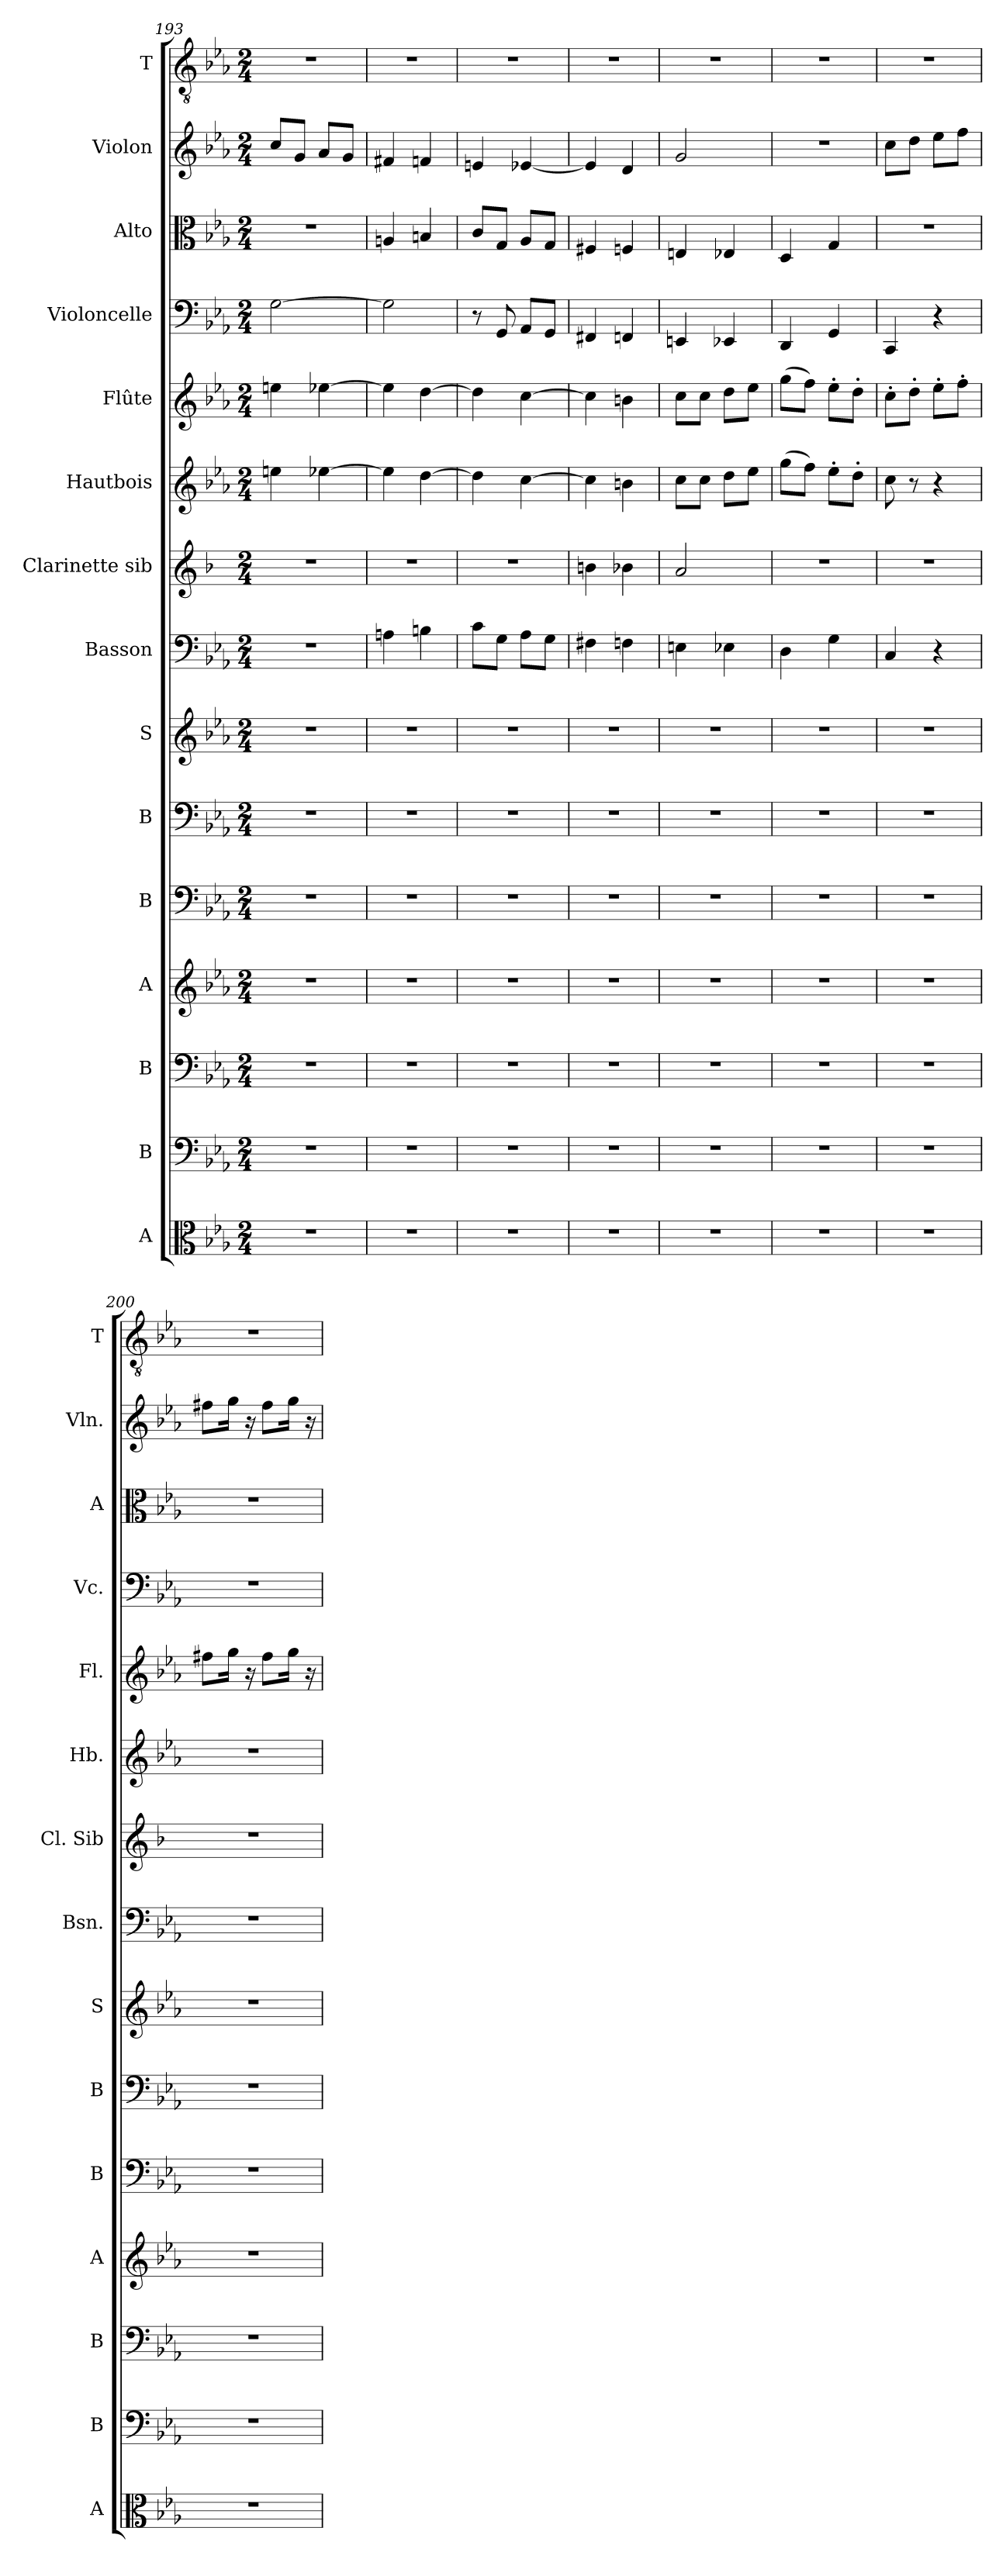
**kern	**kern	**kern	**kern	**kern	**kern	**kern	**kern	**kern	**kern	**kern	**kern	**kern	**kern	**kern
*part15	*part14	*part13	*part12	*part11	*part10	*part9	*part8	*part7	*part6	*part5	*part4	*part3	*part2	*part1
*staff15	*staff14	*staff13	*staff12	*staff11	*staff10	*staff9	*staff8	*staff7	*staff6	*staff5	*staff4	*staff3	*staff2	*staff1
*I"A	*I"B	*I"B	*I"A	*I"B	*I"B	*I"S	*I"Basson	*I"Clarinette sib	*I"Hautbois	*I"Flûte	*I"Violoncelle	*I"Alto	*I"Violon	*I"T
*I'A	*I'B	*I'B	*I'A	*I'B	*I'B	*I'S	*I'Bsn.	*I'Cl. Sib	*I'Hb.	*I'Fl.	*I'Vc.	*I'A	*I'Vln.	*I'T
*clefC3	*clefF4	*clefF4	*clefG2	*clefF4	*clefF4	*clefG2	*clefF4	*clefG2	*clefG2	*clefG2	*clefF4	*clefC3	*clefG2	*clefGv2
*	*	*	*	*	*	*	*	*ITrd1c2	*	*	*	*	*	*
*k[b-e-a-]	*k[b-e-a-]	*k[b-e-a-]	*k[b-e-a-]	*k[b-e-a-]	*k[b-e-a-]	*k[b-e-a-]	*k[b-e-a-]	*k[b-e-a-]	*k[b-e-a-]	*k[b-e-a-]	*k[b-e-a-]	*k[b-e-a-]	*k[b-e-a-]	*k[b-e-a-]
*c:	*c:	*c:	*c:	*c:	*c:	*c:	*c:	*c:	*c:	*c:	*c:	*c:	*c:	*c:
*M2/4	*M2/4	*M2/4	*M2/4	*M2/4	*M2/4	*M2/4	*M2/4	*M2/4	*M2/4	*M2/4	*M2/4	*M2/4	*M2/4	*M2/4
=193	=193	=193	=193	=193	=193	=193	=193	=193	=193	=193	=193	=193	=193	=193
2r	2r	2r	2r	2r	2r	2r	2r	2r	4een\	4een\	[2G\	2r	8cc/L	2r
.	.	.	.	.	.	.	.	.	.	.	.	.	8g/J	.
.	.	.	.	.	.	.	.	.	[4ee-X\	[4ee-X\	.	.	8a-/L	.
.	.	.	.	.	.	.	.	.	.	.	.	.	8g/J	.
=194	=194	=194	=194	=194	=194	=194	=194	=194	=194	=194	=194	=194	=194	=194
2r	2r	2r	2r	2r	2r	2r	4An\	2r	4ee-\]	4ee-\]	2G\]	4An/	4f#X/	2r
.	.	.	.	.	.	.	4Bn\	.	[4dd\	[4dd\	.	4Bn/	4fn/	.
!!LO:PB:g=z
=195	=195	=195	=195	=195	=195	=195	=195	=195	=195	=195	=195	=195	=195	=195
2r	2r	2r	2r	2r	2r	2r	8c\L	2r	4dd\]	4dd\]	8r	8c/L	4en/	2r
.	.	.	.	.	.	.	8G\J	.	.	.	8GG/	8G/J	.	.
.	.	.	.	.	.	.	8A-\L	.	[4cc\	[4cc\	8AA-/L	8A-/L	[4e-X/	.
.	.	.	.	.	.	.	8G\J	.	.	.	8GG/J	8G/J	.	.
=196	=196	=196	=196	=196	=196	=196	=196	=196	=196	=196	=196	=196	=196	=196
2r	2r	2r	2r	2r	2r	2r	4F#X\	4an\	4cc\]	4cc\]	4FF#X/	4F#X/	4e-/]	2r
.	.	.	.	.	.	.	4Fn\	4a-X\	4bn\	4bn\	4FFn/	4Fn/	4d/	.
=197	=197	=197	=197	=197	=197	=197	=197	=197	=197	=197	=197	=197	=197	=197
2r	2r	2r	2r	2r	2r	2r	4En\	2g/	8cc\L	8cc\L	4EEn/	4En/	2g/	2r
.	.	.	.	.	.	.	.	.	8cc\J	8cc\J	.	.	.	.
.	.	.	.	.	.	.	4E-X\	.	8dd\L	8dd\L	4EE-X/	4E-X/	.	.
.	.	.	.	.	.	.	.	.	8ee-\J	8ee-\J	.	.	.	.
=198	=198	=198	=198	=198	=198	=198	=198	=198	=198	=198	=198	=198	=198	=198
2r	2r	2r	2r	2r	2r	2r	4D\	2r	(>8gg\L	(>8gg\L	4DD/	4D/	2r	2r
.	.	.	.	.	.	.	.	.	8ff\J)	8ff\J)	.	.	.	.
.	.	.	.	.	.	.	4G\	.	8ee-'>\L	8ee-'>\L	4GG/	4G/	.	.
.	.	.	.	.	.	.	.	.	8dd'>\J	8dd'>\J	.	.	.	.
!!LO:PB:g=z
=199	=199	=199	=199	=199	=199	=199	=199	=199	=199	=199	=199	=199	=199	=199
2r	2r	2r	2r	2r	2r	2r	4C/	2r	8cc\	8cc'>\L	4CC/	2r	8cc\L	2r
.	.	.	.	.	.	.	.	.	8r	8dd'>\J	.	.	8dd\J	.
.	.	.	.	.	.	.	4r	.	4r	8ee-'>\L	4r	.	8ee-\L	.
.	.	.	.	.	.	.	.	.	.	8ff'>\J	.	.	8ff\J	.
=200	=200	=200	=200	=200	=200	=200	=200	=200	=200	=200	=200	=200	=200	=200
2r	2r	2r	2r	2r	2r	2r	2r	2r	2r	8ff#X\L	2r	2r	8ff#X\L	2r
.	.	.	.	.	.	.	.	.	.	16gg\Jk	.	.	16gg\Jk	.
.	.	.	.	.	.	.	.	.	.	16r	.	.	16r	.
.	.	.	.	.	.	.	.	.	.	8ff#\L	.	.	8ff#\L	.
.	.	.	.	.	.	.	.	.	.	16gg\Jk	.	.	16gg\Jk	.
.	.	.	.	.	.	.	.	.	.	16r	.	.	16r	.
=	=	=	=	=	=	=	=	=	=	=	=	=	=	=
*-	*-	*-	*-	*-	*-	*-	*-	*-	*-	*-	*-	*-	*-	*-
